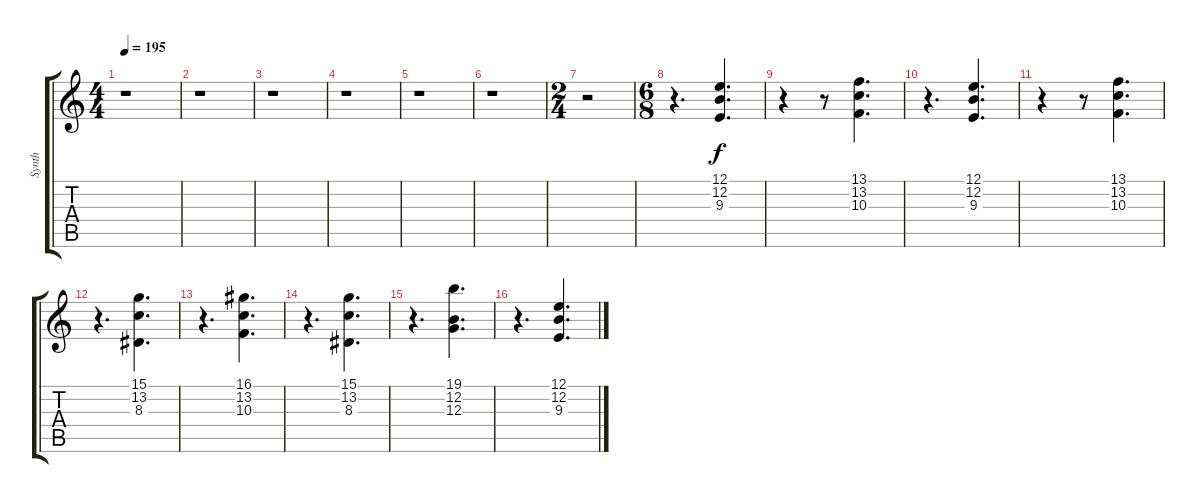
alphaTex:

\track ("Synth" "Synth") {instrument stringensemble2}
\staff {score tabs}
\tuning (E4 B3 G3 D3 A2 E2) {hide}
\ts (4 4)
\tempo 195
\clef g2
\ks c
r.1{dy f} |
r.1 |
r.1 |
r.1 |
r.1 |
r.1 |
\ts (2 4)
r.2 |
\ts (6 8)
r.4{d volume 10} (12.1 12.2 9.3).4{d} |
r.4 r.8 (13.1 13.2 10.3).4{d} |
r.4{d} (12.1 12.2 9.3).4{d} |
r.4 r.8 (13.1 13.2 10.3).4{d} |
r.4{d} (15.1 13.2 8.3).4{d} |
r.4{d} (16.1 13.2 10.3).4{d} |
r.4{d} (15.1 13.2 8.3).4{d} |
r.4{d} (19.1 12.2 12.3).4{d} |
r.4{d volume 10} (12.1 12.2 9.3).4{d}
